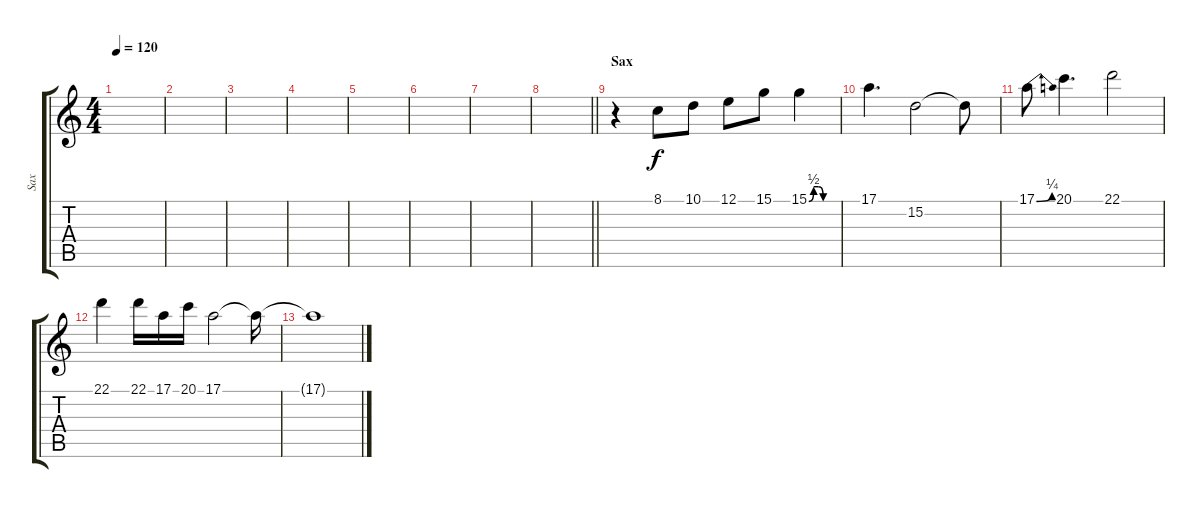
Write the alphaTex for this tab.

\track ("Sax" "Sax") {instrument altosax}
\staff {score tabs}
\tuning (E4 B3 G3 D3 A2 E2) {hide}
\ts (4 4)
\tempo 120
\clef g2
\ks c
|
|
|
|
|
|
|
\barLineRight lightlight
|
\section ("" "Sax")
r.4 8.1.8 10.1.8 12.1.8 15.1.8 15.1{be (custom 0 0 10 2 20 2 30 0 60 0)}.4 |
17.1.4{d} 15.2.2 15.2{t}.8 |
17.1{be (bend 0 0 60 1)}.8 20.1.4{d} 22.1.2 |
22.1.4 22.1.16 17.1.16 20.1.16 17.1.2 17.1{t}.16 |
17.1{t}.1
